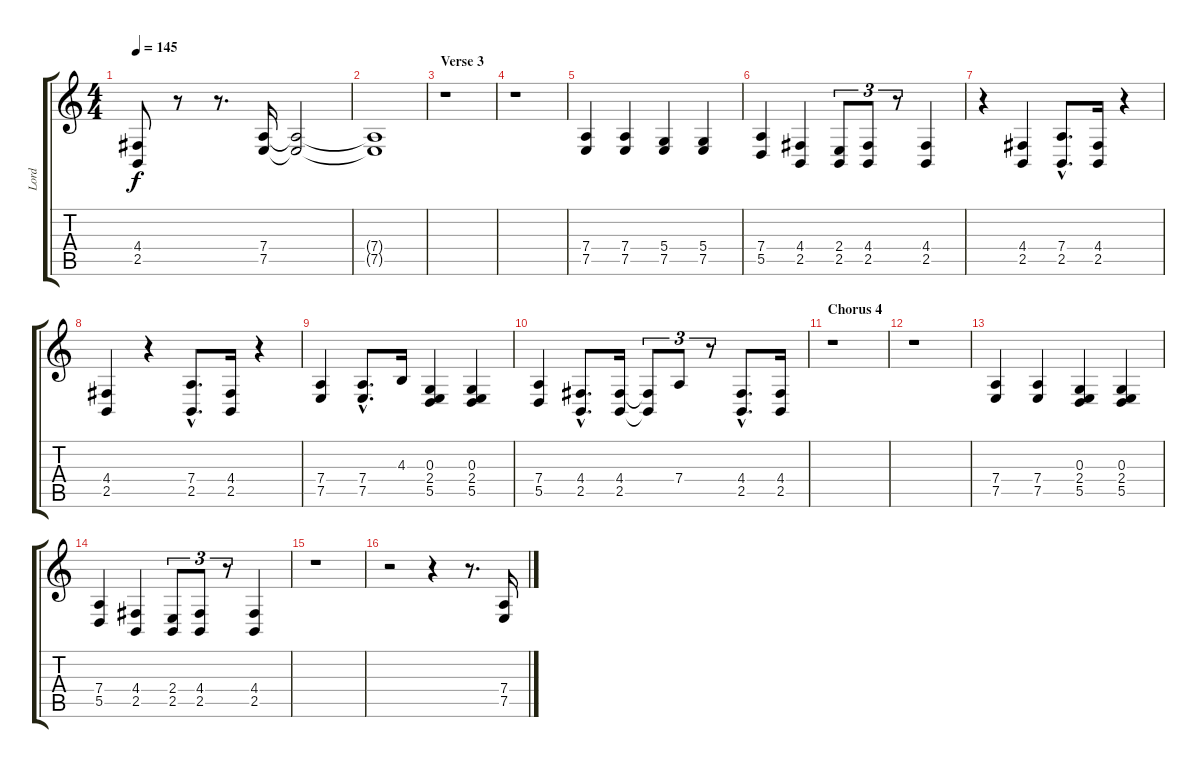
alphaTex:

\track ("Lord" "Lord") {instrument electricgrandpiano}
\staff {score tabs}
\tuning (E4 B3 G3 D3 A2 E2) {hide}
\ts (4 4)
\tempo 145
\clef g2
\ks c
(4.4 2.5).8{dy f} r.8 r.8{d} (7.4 7.5).16 (7.4{t} 7.5{t}).2 |
(7.4{t} 7.5{t}).1 |
\section ("" "Verse 3")
r.1 |
r.1 |
(7.4 7.5).4 (7.4 7.5).4 (5.4 7.5).4 (5.4 7.5).4 |
(7.4 5.5).4 (4.4 2.5).4 (2.4 2.5).8{tu (3 2)} (4.4 2.5).8{tu (3 2)} r.8{tu (3 2)} (4.4 2.5).4 |
r.4 (4.4 2.5).4 (7.4{hac} 2.5{hac}).8{d} (4.4 2.5).16 r.4 |
(4.4 2.5).4 r.4 (7.4{hac} 2.5{hac}).8{d} (4.4 2.5).16 r.4 |
(7.4 7.5).4 (7.4{hac} 7.5{hac}).8{d} 4.3.16 (0.3 2.4 5.5).4 (0.3 2.4 5.5).4 |
(7.4 5.5).4 (4.4{hac} 2.5{hac}).8{d} (4.4 2.5).16 (4.4{t} 2.5{t}).8{tu (3 2)} 7.4.8{tu (3 2)} r.8{tu (3 2)} (4.4{hac} 2.5{hac}).8{d} (4.4 2.5).16 |
\section ("" "Chorus 4")
r.1 |
r.1 |
(7.4 7.5).4 (7.4 7.5).4 (0.3 2.4 5.5).4 (0.3 2.4 5.5).4 |
(7.4 5.5).4 (4.4 2.5).4 (2.4 2.5).8{tu (3 2)} (4.4 2.5).8{tu (3 2)} r.8{tu (3 2)} (4.4 2.5).4 |
r.1 |
r.2 r.4 r.8{d} (7.4 7.5).16
